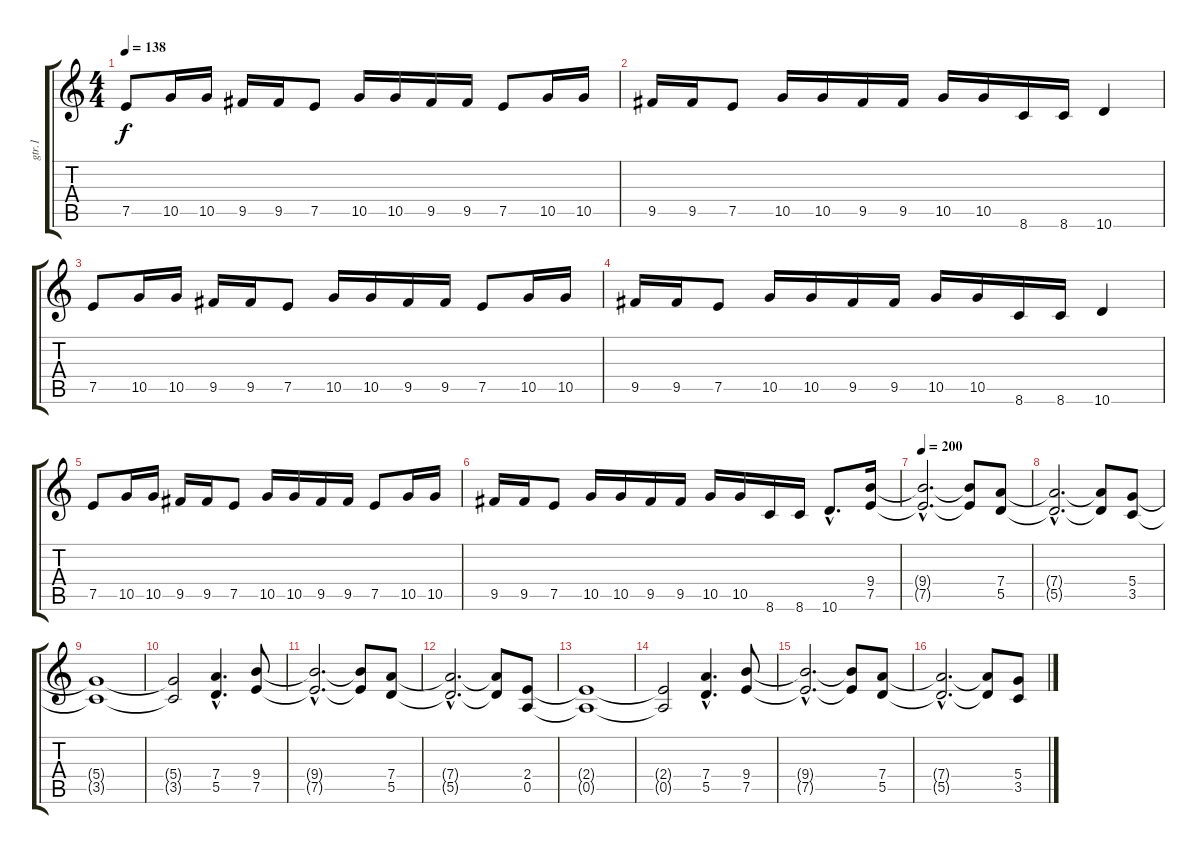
\track ("gtr.1" "gtr.1") {instrument electricguitarclean}
\staff {score tabs}
\tuning (E4 B3 G3 D3 A2 E2) {hide}
\ts (4 4)
\tempo 138
\clef g2
\ks c
7.5.8{dy f} 10.5.16 10.5.16 9.5.16 9.5.16 7.5.8 10.5.16 10.5.16 9.5.16 9.5.16 7.5.8 10.5.16 10.5.16 |
9.5.16 9.5.16 7.5.8 10.5.16 10.5.16 9.5.16 9.5.16 10.5.16 10.5.16 8.6.16 8.6.16 10.6.4 |
7.5.8 10.5.16 10.5.16 9.5.16 9.5.16 7.5.8 10.5.16 10.5.16 9.5.16 9.5.16 7.5.8 10.5.16 10.5.16 |
9.5.16 9.5.16 7.5.8 10.5.16 10.5.16 9.5.16 9.5.16 10.5.16 10.5.16 8.6.16 8.6.16 10.6.4 |
7.5.8 10.5.16 10.5.16 9.5.16 9.5.16 7.5.8 10.5.16 10.5.16 9.5.16 9.5.16 7.5.8 10.5.16 10.5.16 |
9.5.16 9.5.16 7.5.8 10.5.16 10.5.16 9.5.16 9.5.16 10.5.16 10.5.16 8.6.16 8.6.16 10.6{hac}.8{d} (9.4 7.5).16 |
\tempo 200
(9.4{hac t} 7.5{hac t}).2{d} (9.4{t} 7.5{t}).8 (7.4 5.5).8 |
(7.4{hac t} 5.5{hac t}).2{d} (7.4{t} 5.5{t}).8 (5.4 3.5).8 |
(5.4{t} 3.5{t}).1 |
(5.4{t} 3.5{t}).2 (7.4{hac} 5.5{hac}).4{d} (9.4 7.5).8 |
(9.4{hac t} 7.5{hac t}).2{d} (9.4{t} 7.5{t}).8 (7.4 5.5).8 |
(7.4{hac t} 5.5{hac t}).2{d} (7.4{t} 5.5{t}).8 (2.4 0.5).8 |
(2.4{t} 0.5{t}).1 |
(2.4{t} 0.5{t}).2 (7.4{hac} 5.5{hac}).4{d} (9.4 7.5).8 |
(9.4{hac t} 7.5{hac t}).2{d} (9.4{t} 7.5{t}).8 (7.4 5.5).8 |
(7.4{hac t} 5.5{hac t}).2{d} (7.4{t} 5.5{t}).8 (5.4 3.5).8
